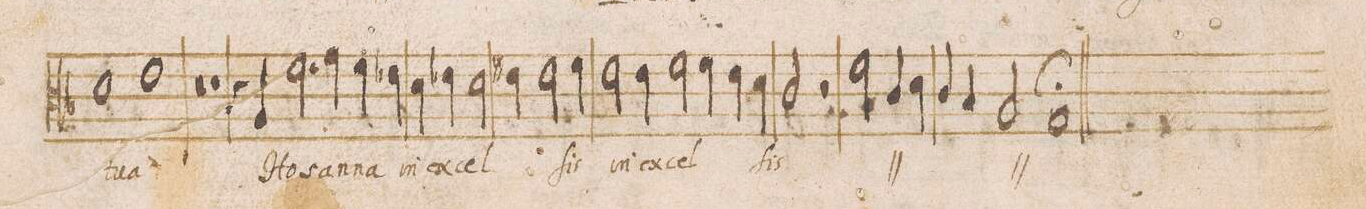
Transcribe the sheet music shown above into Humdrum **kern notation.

**kern	**text
*I"DISCANTVS	*
*clefC3	*
*k[b-]	*
*met(C|)	*
*M2/1	*
1d	tu-
=27-	=27-
1eny	-a
0r	.
=28-	=28-
1r	.
=29-	=29-
4r	.
4A/	Ho-
2.f\	-san-
4g\	.
4f\	.
4e-X\	-na
=30-	=30-
4d\	in
4e-X\	ex-
2d\	-cel-
4en\	.
2e\	.
4f\	-ſis
=31-	=31-
2e\	in
4e\	ex-
2f\	-cel-
4f\	.
4e\	.
4d\	.
=32-	=32-
2c/	ſis
2r	.
*	*ij
2f\	Ho-
4c/	-san-
4d\	-na
=33-	=33-
4c/	in
4B-/	ex-
2A/	-cel-
1Gl;	ſis
*	*Xij
==	==
*-	*-
